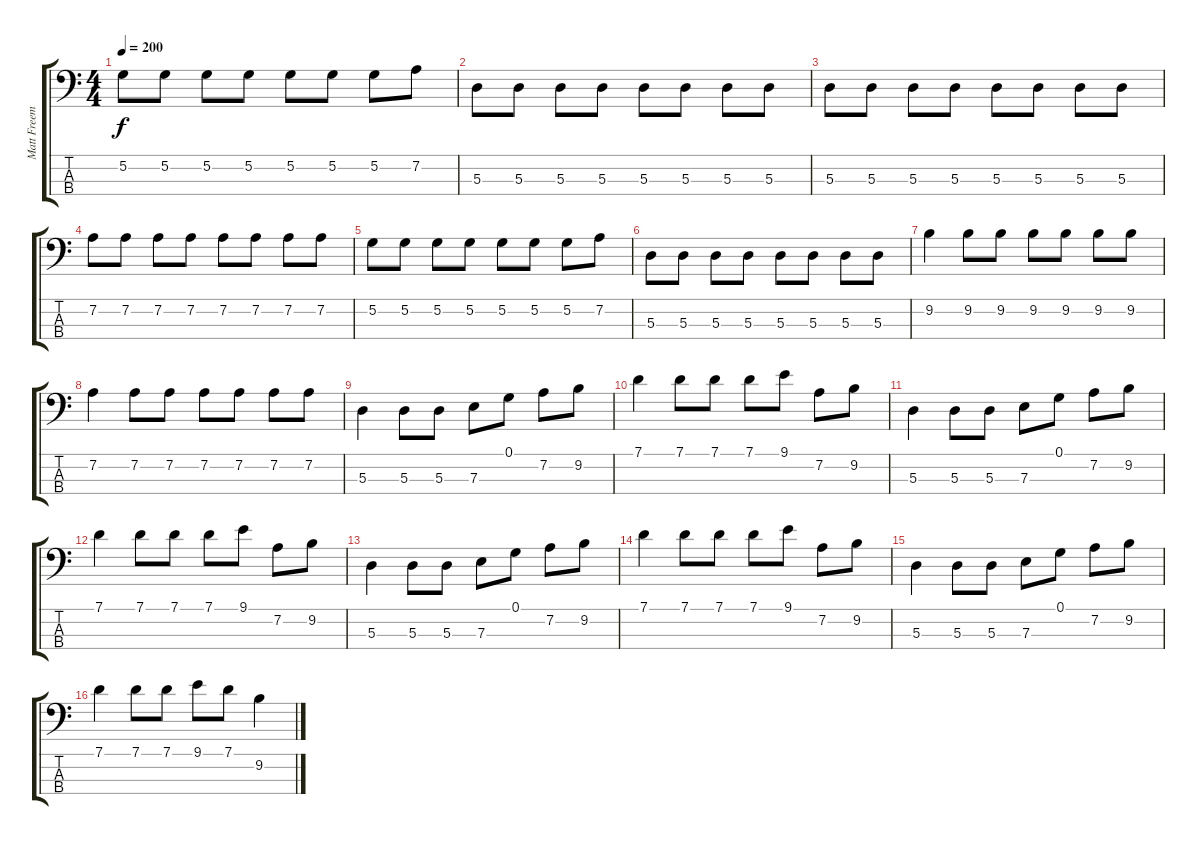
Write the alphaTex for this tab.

\track ("Matt Freeman" "Matt Freem") {instrument electricbasspick}
\staff {score tabs}
\tuning (G2 D2 A1 E1) {hide}
\ts (4 4)
\tempo 200
\clef f4
\ks c
5.2.8{dy f} 5.2.8 5.2.8 5.2.8 5.2.8 5.2.8 5.2.8 7.2.8 |
5.3.8 5.3.8 5.3.8 5.3.8 5.3.8 5.3.8 5.3.8 5.3.8 |
5.3.8 5.3.8 5.3.8 5.3.8 5.3.8 5.3.8 5.3.8 5.3.8 |
7.2.8 7.2.8 7.2.8 7.2.8 7.2.8 7.2.8 7.2.8 7.2.8 |
5.2.8 5.2.8 5.2.8 5.2.8 5.2.8 5.2.8 5.2.8 7.2.8 |
5.3.8 5.3.8 5.3.8 5.3.8 5.3.8 5.3.8 5.3.8 5.3.8 |
9.2.4 9.2.8 9.2.8 9.2.8 9.2.8 9.2.8 9.2.8 |
7.2.4 7.2.8 7.2.8 7.2.8 7.2.8 7.2.8 7.2.8 |
5.3.4 5.3.8 5.3.8 7.3.8 0.1.8 7.2.8 9.2.8 |
7.1.4 7.1.8 7.1.8 7.1.8 9.1.8 7.2.8 9.2.8 |
5.3.4 5.3.8 5.3.8 7.3.8 0.1.8 7.2.8 9.2.8 |
7.1.4 7.1.8 7.1.8 7.1.8 9.1.8 7.2.8 9.2.8 |
5.3.4 5.3.8 5.3.8 7.3.8 0.1.8 7.2.8 9.2.8 |
7.1.4 7.1.8 7.1.8 7.1.8 9.1.8 7.2.8 9.2.8 |
5.3.4 5.3.8 5.3.8 7.3.8 0.1.8 7.2.8 9.2.8 |
7.1.4 7.1.8 7.1.8 9.1.8 7.1.8 9.2.4
